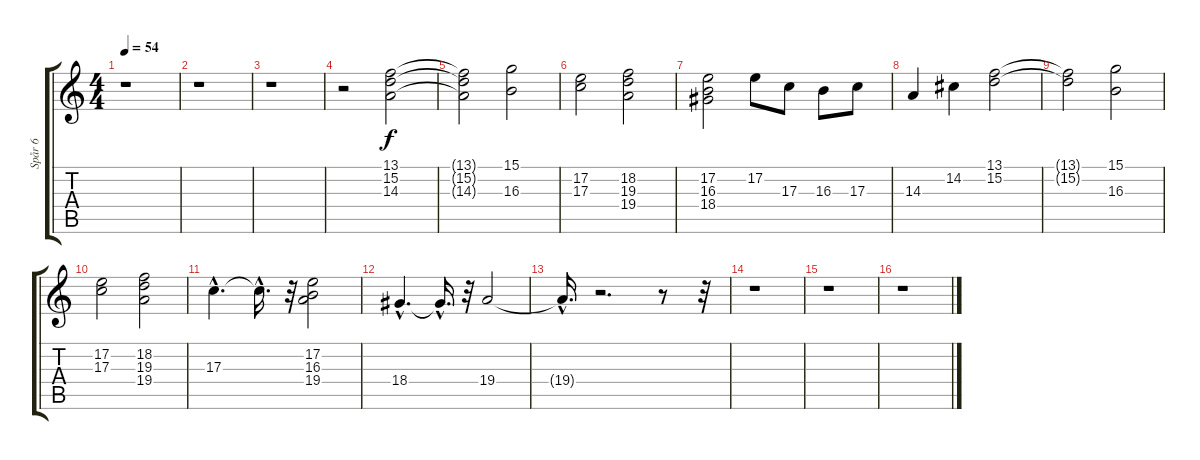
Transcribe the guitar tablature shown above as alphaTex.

\track ("Spår 6" "Spår 6") {instrument choiraahs}
\staff {score tabs}
\tuning (E4 B3 G3 D3 A2 E2) {hide}
\ts (4 4)
\tempo 54
\clef g2
\ks c
r.1{dy f} |
r.1 |
r.1 |
r.2 (13.1 15.2 14.3).2 |
(13.1{t} 15.2{t} 14.3{t}).2 (15.1 16.3).2 |
(17.2 17.3).2 (18.2 19.3 19.4).2 |
(17.2 16.3 18.4).2 17.2.8 17.3.8 16.3.8 17.3.8 |
14.3.4 14.2.4 (13.1 15.2).2 |
(13.1{t} 15.2{t}).2 (15.1 16.3).2 |
(17.2 17.3).2 (18.2 19.3 19.4).2 |
17.3{hac}.4{d} 17.3{hac t}.16{d} r.32 (17.2 16.3 19.4).2 |
18.4{hac}.4{d} 18.4{hac t}.16{d} r.32 19.4.2 |
19.4{hac t}.16{d} r.2{d} r.8 r.32 |
r.1 |
r.1 |
r.1
